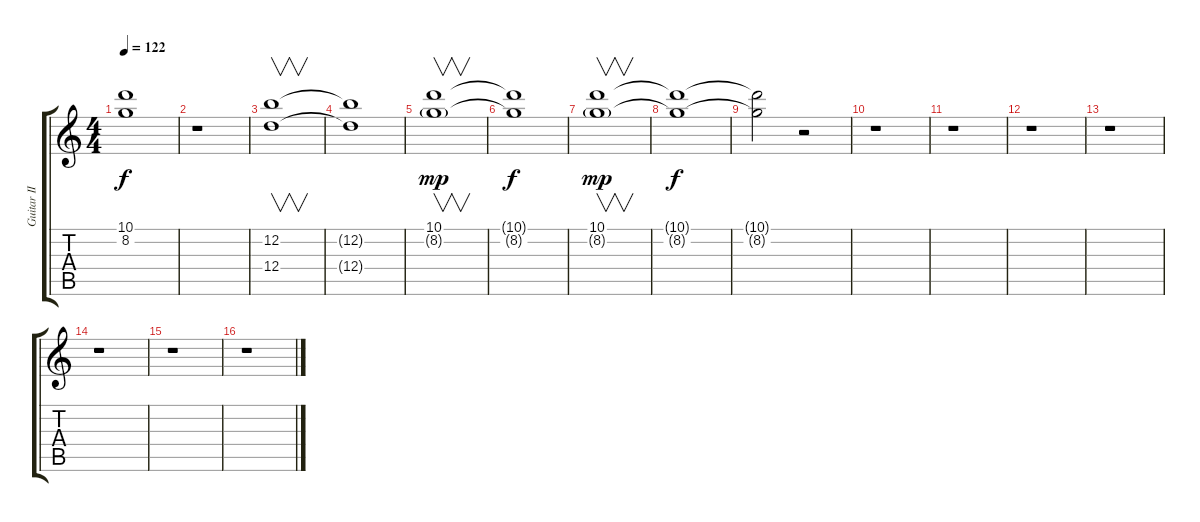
\track ("Guitar II" "Guitar II") {instrument distortionguitar}
\staff {score tabs}
\tuning (E4 B3 G3 D3 A2 E2) {hide}
\ts (4 4)
\tempo 122
\clef g2
\ks c
(10.1{t} 8.2{t}).1{dy f} |
r.1 |
(12.2 12.4).1{v} |
(12.2{t} 12.4{t}).1 |
(10.1 8.2{g}).1{v dy mp} |
(10.1{t} 8.2{t}).1{dy f} |
(10.1 8.2{g}).1{v dy mp} |
(10.1{t} 8.2{t}).1{dy f} |
(10.1{t} 8.2{t}).2 r.2 |
r.1 |
r.1 |
r.1 |
r.1 |
r.1 |
r.1 |
r.1
